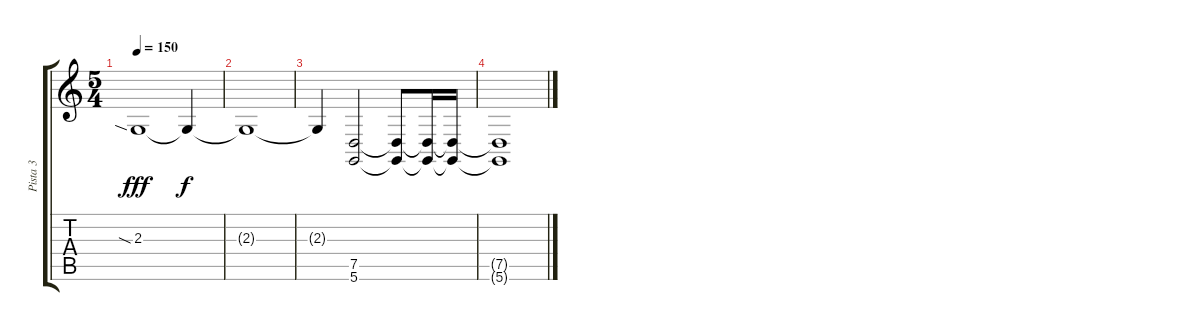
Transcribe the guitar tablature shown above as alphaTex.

\track ("Pista 3" "Pista 3") {instrument electricgrandpiano}
\staff {score tabs}
\tuning (D4 A3 F3 C3 G2 D2) {hide}
\ts (5 4)
\tempo 150
\clef g2
\ks c
2.3{sia}.1{dy fff volume 0} 2.3{t}.4{dy f} |
2.3{t}.1 |
2.3{t}.4{volume 12 instrument seashore} (7.5 5.6).2 (7.5{t} 5.6{t}).8 (7.5{t} 5.6{t}).16 (7.5{t} 5.6{t}).16{volume 0} |
(7.5{t} 5.6{t}).1
